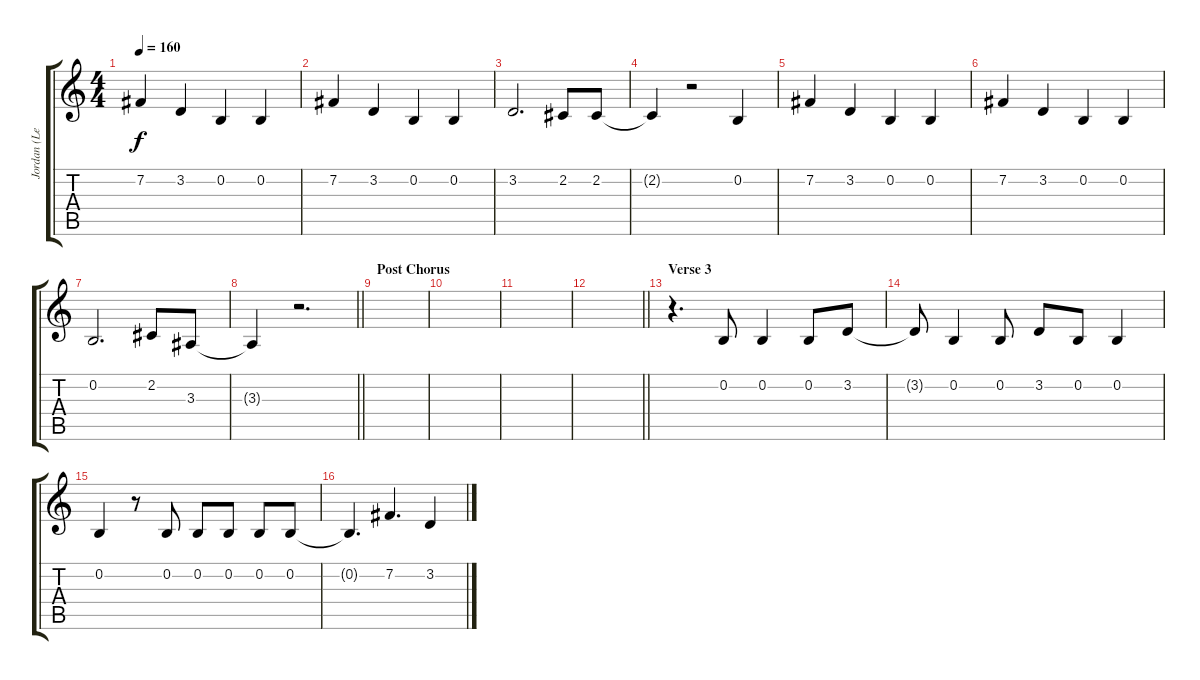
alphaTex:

\track ("Jordan (Lead Vocals)" "Jordan (Le") {instrument altosax}
\staff {score tabs}
\tuning (E4 B3 G3 D3 A2 E2) {hide}
\ts (4 4)
\tempo 160
\clef g2
\ks c
7.2.4{dy f} 3.2.4 0.2.4 0.2.4 |
7.2.4 3.2.4 0.2.4 0.2.4 |
3.2.2{d} 2.2.8 2.2.8 |
2.2{t}.4 r.2 0.2.4 |
7.2.4 3.2.4 0.2.4 0.2.4 |
7.2.4 3.2.4 0.2.4 0.2.4 |
0.2.2{d} 2.2.8 3.3.8 |
\barLineRight lightlight
3.3{t}.4 r.2{d} |
\section ("" "Post Chorus")
|
|
|
\barLineRight lightlight
|
\section ("" "Verse 3")
r.4{d} 0.2.8 0.2.4 0.2.8 3.2.8 |
3.2{t}.8 0.2.4 0.2.8 3.2.8 0.2.8 0.2.4 |
0.2.4 r.8 0.2.8 0.2.8 0.2.8 0.2.8 0.2.8 |
0.2{t}.4{d} 7.2.4{d} 3.2.4
